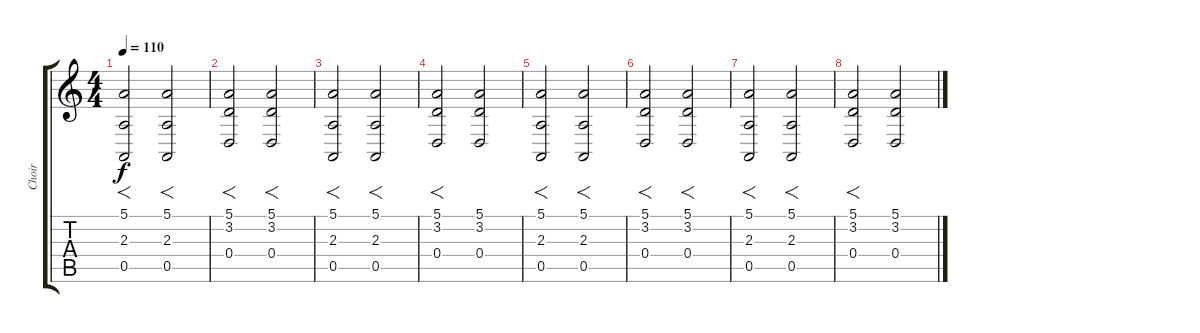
\track ("Choir" "Choir") {instrument choiraahs}
\staff {score tabs}
\tuning (E4 B3 G3 D3 A2 E2) {hide}
\ts (4 4)
\tempo 110
\clef g2
\ks c
(5.1 2.3 0.5).2{f dy f} (5.1 2.3 0.5).2{f} |
(5.1 3.2 0.4).2{f} (5.1 3.2 0.4).2{f} |
(5.1 2.3 0.5).2{f} (5.1 2.3 0.5).2{f} |
(5.1 3.2 0.4).2{f} (5.1 3.2 0.4).2 |
(5.1 2.3 0.5).2{f} (5.1 2.3 0.5).2{f} |
(5.1 3.2 0.4).2{f} (5.1 3.2 0.4).2{f} |
(5.1 2.3 0.5).2{f} (5.1 2.3 0.5).2{f} |
(5.1 3.2 0.4).2{f} (5.1 3.2 0.4).2
